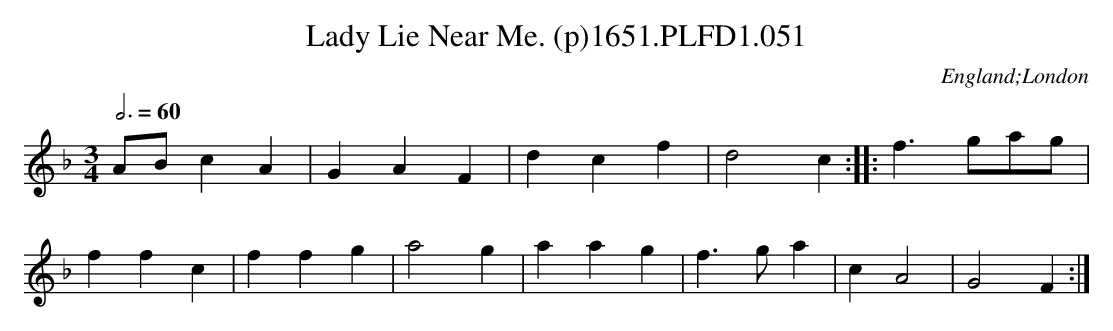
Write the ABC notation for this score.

X:1
T:Lady Lie Near Me. (p)1651.PLFD1.051
M:3/4
L:1/4
Q:3/4=60
O:England;London
K:F
A/B/cA|GAF|dcf|d2c:||:f>ga/g/|
ffc|ffg|a2g|aag|f>ga|cA2|G2F:|
